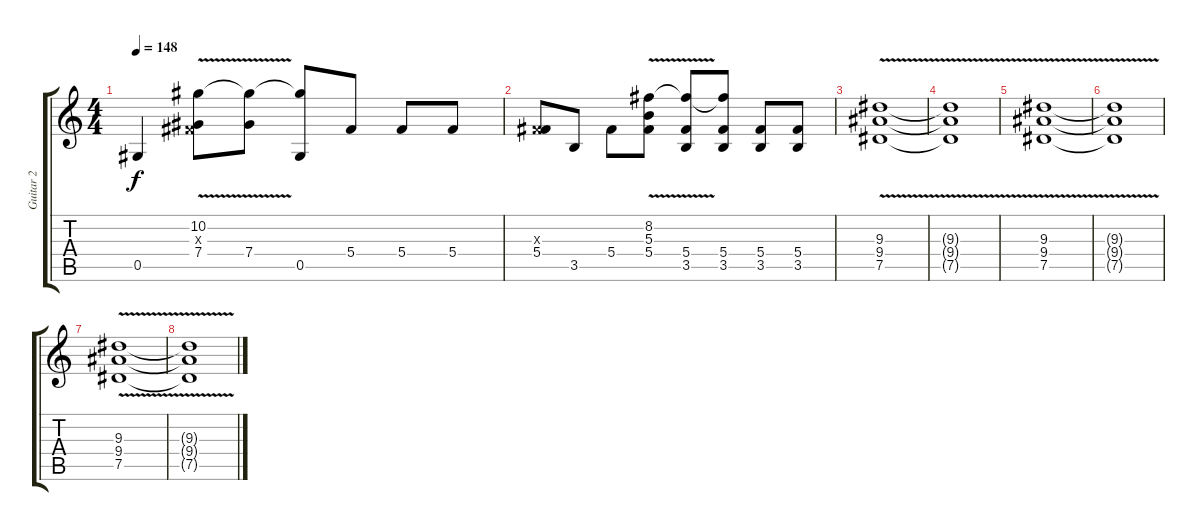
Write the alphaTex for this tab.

\track ("Guitar 2" "Guitar 2") {instrument distortionguitar}
\staff {score tabs}
\tuning (Eb4 Bb3 Gb3 Db3 Ab2 Db2) {hide}
\ts (4 4)
\tempo 148
\clef g2
\ks c
0.5.4{dy f} (10.2{v} 0.3{x} 7.4).8 (10.2{t} 7.4).8 (10.2{t} 0.5).8 5.4.8 5.4.8 5.4.8 |
(0.3{x} 5.4).8 3.5.8 5.4.8 (8.2{v} 5.3 5.4).8 (8.2{t} 5.4 3.5).8 (8.2{t} 5.4 3.5).8 (5.4 3.5).8 (5.4 3.5).8 |
(9.3{v} 9.4{v} 7.5{v}).1 |
(9.3{t} 9.4{t} 7.5{t}).1 |
(9.3{v} 9.4{v} 7.5{v}).1 |
(9.3{t} 9.4{t} 7.5{t}).1 |
(9.3{v} 9.4{v} 7.5{v}).1 |
(9.3{t} 9.4{t} 7.5{t}).1
